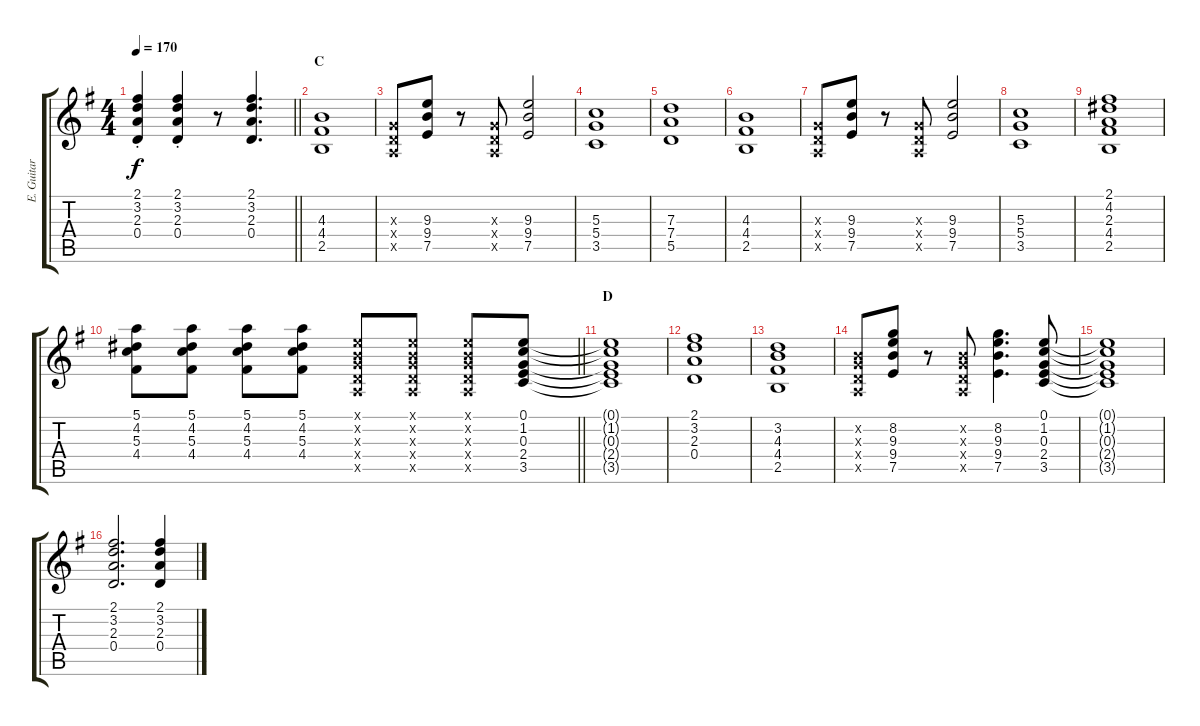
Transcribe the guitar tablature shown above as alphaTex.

\track ("E. Guitar I" "E. Guitar ") {instrument overdrivenguitar}
\staff {score tabs}
\tuning (E4 B3 G3 D3 A2 E2) {hide}
\ts (4 4)
\tempo 170
\clef g2
\barLineRight lightlight
\ks g
(2.1{st} 3.2{st} 2.3{st} 0.4{st}).4{dy f} (2.1{st} 3.2{st} 2.3{st} 0.4{st}).4 r.8 (2.1 3.2 2.3 0.4).4{d} |
\section ("" "C")
(4.3 4.4 2.5).1 |
(0.3{x} 0.4{x} 0.5{x}).8 (9.3 9.4 7.5).8 r.8 (0.3{x} 0.4{x} 0.5{x}).8 (9.3 9.4 7.5).2 |
(5.3 5.4 3.5).1 |
(7.3 7.4 5.5).1 |
(4.3 4.4 2.5).1 |
(0.3{x} 0.4{x} 0.5{x}).8 (9.3 9.4 7.5).8 r.8 (0.3{x} 0.4{x} 0.5{x}).8 (9.3 9.4 7.5).2 |
(5.3 5.4 3.5).1 |
(2.1 4.2 2.3 4.4 2.5).1 |
\barLineRight lightlight
(5.1 4.2 5.3 4.4).8 (5.1 4.2 5.3 4.4).8 (5.1 4.2 5.3 4.4).8 (5.1 4.2 5.3 4.4).8 (0.1{x} 0.2{x} 0.3{x} 0.4{x} 0.5{x}).8 (0.1{x} 0.2{x} 0.3{x} 0.4{x} 0.5{x}).8 (0.1{x} 0.2{x} 0.3{x} 0.4{x} 0.5{x}).8 (0.1 1.2 0.3 2.4 3.5).8 |
\section ("" "D")
(0.1{t} 1.2{t} 0.3{t} 2.4{t} 3.5{t}).1 |
(2.1 3.2 2.3 0.4).1 |
(3.2 4.3 4.4 2.5).1 |
(0.2{x} 0.3{x} 0.4{x} 0.5{x}).8 (8.2 9.3 9.4 7.5).8 r.8 (0.2{x} 0.3{x} 0.4{x} 0.5{x}).8 (8.2 9.3 9.4 7.5).4{d} (0.1 1.2 0.3 2.4 3.5).8 |
(0.1{t} 1.2{t} 0.3{t} 2.4{t} 3.5{t}).1 |
(2.1 3.2 2.3 0.4).2{d} (2.1 3.2 2.3 0.4).4
